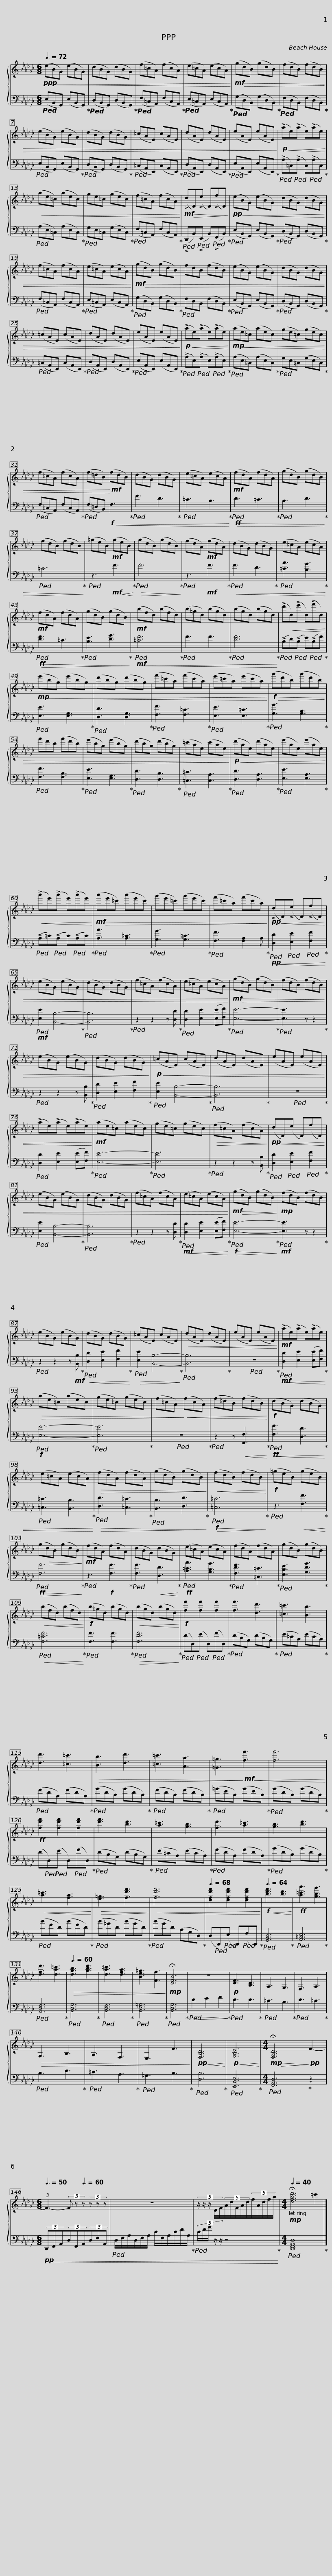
X:1
%%score { 1 | 2 }
L:1/8
Q:3/8=72
M:6/8
I:linebreak $
K:Gb
V:1 treble
V:2 bass
V:1
!ppp!!<(! (eBG) (eBG) | (dBG) (dBG) | (f=cA) (fcA) | (e=cA) (ecA)!<)! |!mf!!>(! (gdB) (gdB) | %5
 (fdB) (fdB) | (eBG) (eBG) |$ (dBG) (dBG) | (=cAE) (cAE) | (dAE) (dAE) | %10
 (eAE) (eAE)!>)! |!p!!<(! (!>!ae)(!>!a e)(!>!ae)!<)! |!<(! (ae=c) (aec) | ge=c (gec) |$ (f=cA) (fcA)!<)! | %15
!mf!!>(! (!>!dD)(!>!e D)(!>!fD)!>)! |!pp!!<(! (eBG) (eBG) | (dBG) (dBG) | (f=cA) (fcA) | (e=cA) (ecA)!<)! | %20
!mf!!>(! (gdB) (gdB) |$ fdB (fdB) | (eBG) (eBG) | (dBG) (dBG) | (=cAE) (cAE) | %25
 (dAE) (dAE) | (eAE) (eAE)!>)! |!p!!<(! (!>!ae)(!>!a e)(!>!ae)!<)! |$!mp!!<(! (ae=c) (aec) | (ge=c) (gec) | %30
 (f=cA) (fcA) | (f=dB)!<)!!mf! (fdB) | (dBG) (dBG) | (e=cA) (ecA) |$!mf! (fdA) (fdA) | %35
 (gdB) (gdB) | (fdB) (fdB) | (=geB)!mf! (geB) | (gdB) (gdB) | (fdA)!mf! (fdA) | %40
 (dBG) (dBG) |$ (e=cA) (ecA) |!mf! (fdA) (fdA) | (gdB) (gdB) |!mf! (bfd) (bfd) | %45
 (b=gd) (bgd) | (bgd) (bgd) |$ (!>!d'!<(!d)(!>!e' d)(!>!f'd)!<)! |!mp!!<(! (e'bg) (e'bg) | (d'bg) (d'bg) | %50
 (f'=c'a) (f'c'a) | (e'=c'a) (e'c'a)!<)! |$!f!!>(! (g'd'b) (g'd'b) | f'd'b (f'd'b) | (e'bg) (e'bg) | %55
 (d'bg) (d'bg) | (=c'ae) (c'ae)!>)! |$!p!!<(! (d'ae) (d'ae) | (e'ae) (e'ae)!<)! |!<(! (!>!a'e')(!>!a' e')(!>!a'e')!<)! | %60
!mf!!>(! (a'e'=c') (a'e'c') | (g'e'=c') (g'e'c') |$ (f'=c'a) (f'c'a)!>)! |!pp!!<(! (!>!dD)(!>!e D)(!>!fD) | (eBG) (eBG) | %65
 (dBG) (dBG) | (f=cA) (fcA) | (e=cA) (ecA)!<)! |$!mf!!>(! (gdB) (gdB) | (fdB) (fdB) | %70
 (eBG) (eBG) | (dBG) (dBG)!>)! |!p!!<(! (=cAE) (cAE) | (dAE) (dAE) | (eAE) (eAE) |$ %75
 (!>!ae)(!>!a e)(!>!ae)!<)! |!mf! (ae=c) (aec) | (ge=c) (gec) |!>(! (f=cA) (fcA)!>)! |!pp!!<(! (dD)(e D)(fD) | %80
 (eBG) (eBG) | (dBG) (dBG) |$ (f=cA) (fcA) | (e=cA) (ecA)!<)! |!mf!!>(! (gdB) (gdB)!>)! | %85
!mp! (fdB) (fdB) | (eBG) (eBG) | (dBG) (dBG) | (=cAE) (cAE) |$!<(! (dAE) (dAE) | %90
 (eAE) (eAE)!<)! |!mf! (!>!ae)(!>!a e)(!>!ae) |!>(! (ae=c) (aec) | (ge=c) (gec) | (f=cA)!>)!!<(! (fcA) |$ %95
 (f=dB) (fdB)!<)! |!f! (dBG) (dBG) | (e=cA) (ecA) |!>(! (fdA) (fdA) | (gdB) (gdB)!>)! | %100
!<(! (fdB) (fdB)!<)! |!f! (=geB) (geB) |$ (g!>(!dB) (gdB)!>)! |!mf! (fdA) (fdA) | (dBG) (dBG) | %105
 (e=cA) (ecA) | (fdA) (fdA) | (gdB) (gdB) |!<(! (bfd) (bfd)!<)! |$!f! (b=gd) (bgd) | %110
!<(! (bgd) (bgd)!<)! |!f! [ff']2 [ff']2 [ff']2 | [ff']3 [dd']3 | [=c=c']3 [Bb]3 | [dd']3 [=c=c']3 |$ %115
!>(! [Bb]3 [dd']3 | [=c=c']3 [Aa]3 | [=G=g]3!>)!!mf!!<(! [ff']3 | [ff']6!<)! |!ff! [fd'f']2 [fd'f']2 [fd'f']2 | %120
 [d'f']3 [bd']3 |$ [a=c']3 [gb]3 | [fd']3 [a=c']3 | [gb]3 [bd']3 |!<(! [a=c']3 [fa]3!<)! | %125
!>(! [e=g]3 [fd'f']3!>)! |$!<(! [fd'f']6 |[Q:3/8=68] [dfd'f']2 [dfd'f']2 [dfd'f']2!<)! |[Q:3/8=64]!f!!<(! [bd'f']3 [bd']3!<)! |!ff! [a=c'a']3 [gbg']3 | %130
 [dfd']3 [da=c']3 |[Q:3/8=60]!>(! [dgb]3 [gbd']3 | [da=c']3 [dfa]3 | [Be=g]3 [Ff]3!>)! |!mp! !fermata![DFB]6 | %135
 z6 |$!p! [DF]3 [B,D]3 | A,3 G,3 | F,3 A,3 |!>(! G,3 B,3 | %140
 A,3 F,3 | E,3 F3!>)! |!pp!!<(! [F,B,D]6!<)! |!p!!<(! [G,B,E]6!<)! |[M:4/4]!mp!!>(! !fermata![F,A,D]6!>)!!pp! F2- | %145
[M:6/8][Q:3/8=50] (3:2:1F3- (3F z[Q:3/8=60] z (3z z z |$ z6 | (5:4:5z/ z/ z/ D/F/(5:4:5A/d/F/A/d/(5:4:5f/A/d/f/a/ |[M:4/4]!mp![Q:1/4=40] !fermata![dfad']6 =c'2 |] %149
V:2
!ped! (E,B,,G,,) (E,B,,G,,)!ped-up! |!ped! (D,B,,G,,) (D,B,,G,,)!ped-up! |!ped! (F,=C,A,,) (F,C,A,,)!ped-up! |!ped! (E,=C,A,,) (E,C,A,,)!ped-up! |!ped! (G,D,B,,) (G,D,B,,)!ped-up! | %5
!ped! (F,D,B,,) (F,D,B,,)!ped-up! |!ped! (E,B,,G,,) (E,B,,G,,)!ped-up! |$!ped! (D,B,,G,,) (D,B,,G,,)!ped-up! |!ped! (=C,A,,E,,) (C,A,,E,,)!ped-up! |!ped! (D,A,,E,,) (D,A,,E,,)!ped-up! | %10
!ped! (E,A,,E,,) (E,A,,E,,)!ped-up! |!ped! (!>!A,=C,)!ped!(!>!A, C,)!ped!(!>!A,C,)!ped-up! |!ped! (A,E,=C,) (A,E,C,)!ped-up! |!ped! G,E,=C, (G,E,C,)!ped-up! |$!ped! (F,=C,A,,) (F,C,A,,)!ped-up! | %15
!ped! (!>!D,,B,,)!ped!(!>!E,, B,,)!ped!(!>!F,,B,,)!ped-up! |!ped! (E,B,,G,,) (E,B,,G,,)!ped-up! |!ped! (D,B,,G,,) (D,B,,G,,)!ped-up! |!ped! (F,=C,A,,) (F,C,A,,)!ped-up! |!ped! (E,=C,A,,) (E,C,A,,)!ped-up! | %20
!ped! (G,D,B,,) (G,D,B,,)!ped-up! |$!ped! F,D,B,, (F,D,B,,)!ped-up! |!ped! (E,B,,G,,) (E,B,,G,,)!ped-up! |!ped! (D,B,,G,,) (D,B,,G,,)!ped-up! |!ped! (=C,A,,E,,) (C,A,,E,,)!ped-up! | %25
!ped! (D,A,,E,,) (D,A,,E,,)!ped-up! |!ped! (E,A,,E,,) (E,A,,E,,)!ped-up! |!ped! (!>!A,E,)!ped!(!>!A, E,)!ped!(!>!A,E,)!ped-up! |$!ped! (A,E,=C,) (A,E,C,)!ped-up! |!ped! G,E,=C, (G,E,C,)!ped-up! | %30
!ped! (F,=C,A,,) (F,C,A,,)!ped-up! |!ped! (F,=D,B,,)!f!!<(! F,3!ped-up! |!ped! F3 D3!ped-up! |!ped! =C3 B,3!<)!!ped-up! |$!ff!!ped!!>(! D3 =C3!ped-up! | %35
!ped! B,3 D3!ped-up! |!ped! =C6!>)!!ped-up! |!ped! z3!mf!!<(! F3!ped-up!!<)! |!ped!!>(! F6!ped-up!!>)! |!ped! z3!mf! F3!ped-up! | %40
!ped!!<(! F3 D3!ped-up! |$!ped! [=CA]3 [B,G]3!<)!!ped-up! |!ff!!ped!!>(! [DF]3 =C3!ped-up! |!ped! [B,E]3 [DG]3!>)!!ped-up! |!mf!!ped!!<(! [=CF]6!ped-up! | %45
!ped! F3 F3!ped-up! |!ped! [DF]6!<)!!ped-up! |$!ped! (!>!B,D)!ped!(!>!B, E)!ped!(!>!B,F)!ped-up! |!ped! [E,E]3 [E,G,]3!ped-up! |!ped! [D,D]3 [D,G,]3!ped-up! | %50
!ped! [F,F]3 [F,=C]3!ped-up! |!ped! [E,E]3 [E,=C]3!ped-up! |$!ped! [G,G]3 [G,B,]3!ped-up! |!ped! [F,F]3 [F,B,]3!ped-up! |!ped! [E,E]3 [E,G,]3!ped-up! | %55
!ped! [D,D]3 [D,B,]3!ped-up! |!ped! [=C,=C]3 [C,A,]3!ped-up! |$!ped! [D,D]3 [D,A,]3!ped-up! |!ped! [E,E]3 [E,A,]3!ped-up! |!ped! (!>!A,=C)!ped!(!>!A, C)!ped!(!>!A,C)!ped-up! | %60
!ped! [A,A]3 [A,=C]3!ped-up! |!ped! [G,G]3 [G,=C]3!ped-up! |$!ped! [F,F]3 [F,A,]2 A,!ped-up! |!pp!!ped!!<(! [D,D]2!ped! [E,E]2!ped! [F,F]2!ped-up!!<)! |!mf!!ped! [E,E]2 [B,,B,]4-!ped-up! | %65
!ped! [B,,B,]6!ped-up! |!ped! z2 z2 z [D,D]!ped-up! |!ped! [D,D]2 [E,E]2 ([E,E][F,F])!ped-up! |$!ped! [E,E]6-!ped-up! |!ped! [E,E]3 z z2!ped-up! | %70
!ped! z2 z2 z [B,,B,]!ped-up! |!ped! [D,D]2 [E,E]2 [F,F]2!ped-up! |!ped! [E,E]2 [B,,B,]4-!ped-up! |!ped! [B,,B,]6!ped-up! |!ped! z6!ped-up! |$ %75
!ped! [D,D]2 [E,E]2 ([E,E][F,F])!ped-up! |!ped! [E,E]6-!ped-up! |!ped! [E,E]6!ped-up! |!ped! z2 z2 z [B,,B,]!ped-up! |!ped! [D,D]2!ped! [E,E]2!ped! [F,F]2!ped-up! | %80
!ped! [E,E]2 [B,,B,]4-!ped-up! |!ped! [B,,B,]6!ped-up! |$!ped! z2 z2 z [D,D]!ped-up! |!mf!!ped!!<(! [D,D]2 [E,E]2 ([E,E][F,F])!ped-up!!<)! |!f!!ped!!>(! [E,E]6-!ped-up!!>)! | %85
!mf!!ped! [E,E]3 z z2!ped-up! |!ped! z2 z2 z!mf! [B,,B,]!ped-up! |!ped!!<(! [D,D]2 [E,E]2 [F,F]2!ped-up!!<)! |!ped!!>(! [E,E]2 [B,,B,]4-!ped-up!!>)! |$!ped! [B,,B,]6!ped-up! | %90
!ped! z6!ped-up! |!mf!!ped!!<(! [D,D]2 [E,E]2 ([E,E][F,F])!ped-up!!<)! |!f!!ped! [E,E]6-!ped-up! |!ped! [E,E]6!ped-up! |!ped! z6!ped-up! |$ %95
!ped! z2 z!<(! [F,,F,]3!ped-up!!<)! |!ff!!ped!!<(! [F,F]3 [D,D]3!ped-up! |!ped! [=C,=C]3 [B,,B,]3!<)!!ped-up! |!ped!!>(! [D,D]3 [=C,=C]3!ped-up! |!ped! [B,,B,]3 [D,D]3!>)!!ped-up! | %100
!f!!ped!!>(! [=C,=C]6!ped-up!!>)! |!ped! z3!<(! [F,F]3!ped-up!!<)! |$!ff!!ped!!>(! [F,F]6!ped-up!!>)! |!ped! z3!f! [F,F]3!ped-up! |!ped! [F,F]3!<(! [D,D]3!ped-up!!<)! | %105
!ff!!ped! [A,=CA]3 [G,B,G]3!ped-up! |!ped! [F,DF]3 [=C,=C]3!ped-up! |!ped! [E,B,E]3 [G,DG]3!ped-up! |!ped!!<(! [F,=CF]6!ped-up!!<)! |$!ped! [F,F]3 [F,F]3!ped-up! | %110
!ped!!>(! [F,DF]6!ped-up!!>)! |!ped! (DD,)!ped!(E D,)!ped!(FD,)!ped-up! |!ped! (DB,G,) (DB,G,)!ped-up! |!ped! (E=CA,) (ECA,)!ped-up! |!ped! (FDA,) (FDA,)!ped-up! |$ %115
!ped! (GDB,) (GDB,)!ped-up! |!ped! (FDB,) (FDB,)!ped-up! |!ped! (=GEB,) (GEB,)!ped-up! |!ped! (GDB,) (GDB,)!ped-up! | (D!ped!D,)!ped!(E D,)!ped!(FD,)!ped-up! | %120
!ped! (DB,G,) (DB,G,)!ped-up! |$!ped! (E=CA,) (ECA,)!ped-up! |!ped! (FDA,) (FDA,)!ped-up! |!ped! (GDB,) (GDB,)!ped-up! |!ped! (BFD) (BFD)!ped-up! | %125
!ped! (B=GD) (BGD)!ped-up! |$!ped! (BGD) (B,G,D,)!ped-up! | (D,!ped!D,,)!ped!(E, D,,)!ped!(F,D,,)!ped-up! |!ped! [G,,B,,D,]6!ped-up! |!ped! [A,,=C,E,]6!ped-up! | %130
!ped! [A,,D,F,]6!ped-up! |!ped! [B,,D,G,]6!ped-up! |!ped! [B,,D,F,]6!ped-up! |!ped! [B,,E,=G,]6!ped-up! |!ped! [B,,D,G,]6!ped-up! | %135
!ped!!>(! D2 E2 F2!ped-up!!>)! |$!ped! D3 D3!ped-up! |!ped! =C3 B,3!ped-up! |!ped! D3 =C3!ped-up! |!ped! B,3 D3!ped-up! | %140
!ped! =C3 A,3!ped-up! |!ped! =G,3 B,3!ped-up! |!ped! [D,B,]6!ped-up! |!ped! [E,,B,,E,]6!ped-up! |[M:4/4]!ped! [F,,A,,D,]6!ped-up! z2 | %145
[M:6/8]!pp!!<(! (3D,,F,,A,,(3D,F,,A,,(3D,F,A,, |$!ped! D,/F,/A,/D,/F,/A,/ D/F,/A,/D/F/A,/!ped-up! |!ped! (5:4:5D/F/A/ z/ z/ z4!<)!!ped-up! |[M:4/4]!ped! [D,,F,,A,,D,]8!ped-up! |] %149
